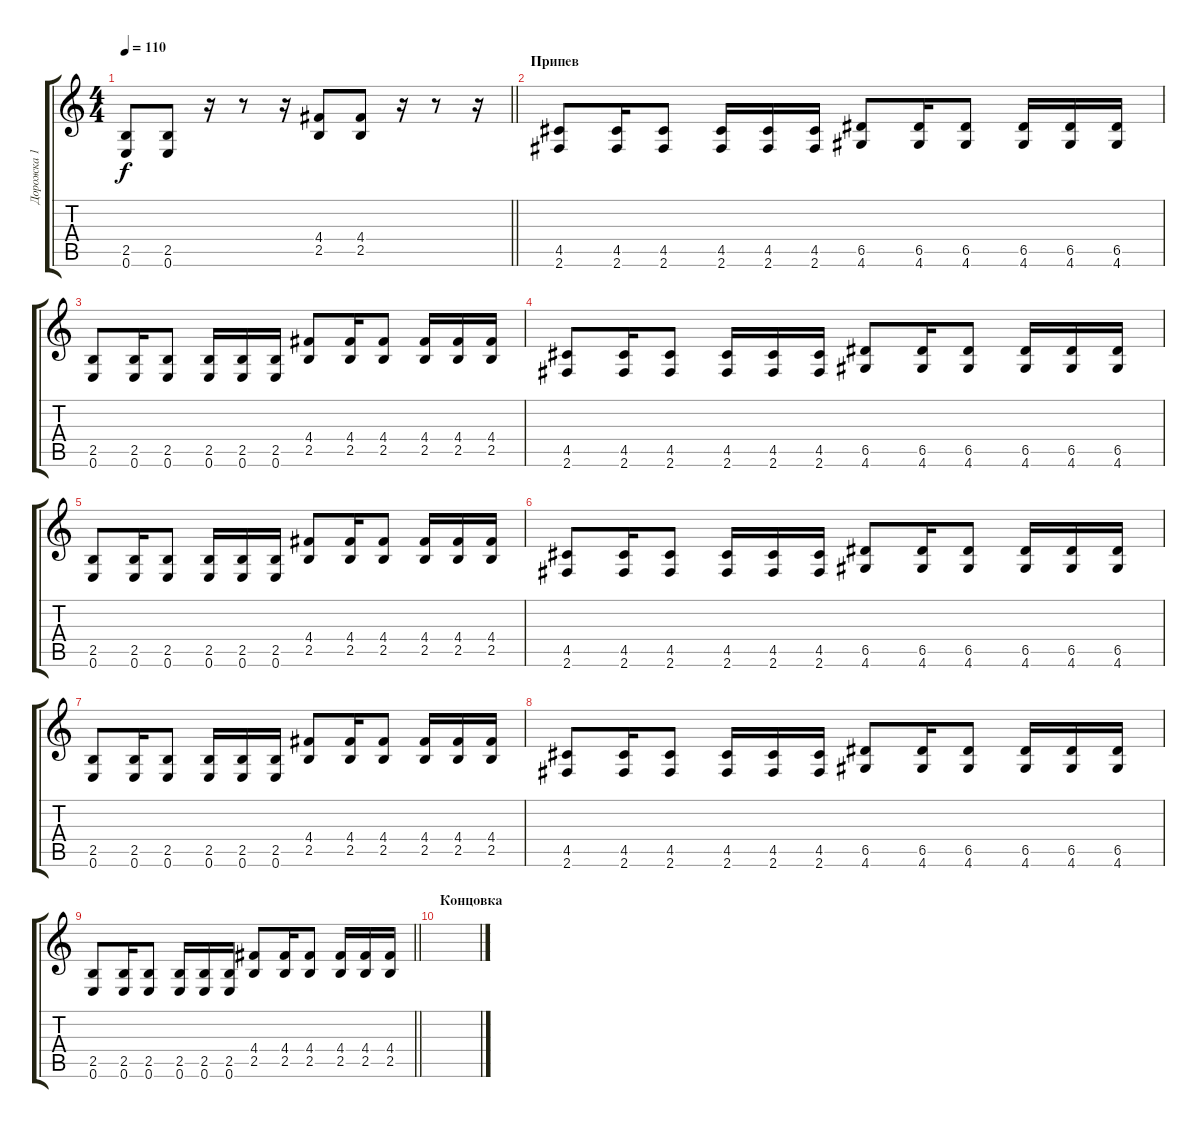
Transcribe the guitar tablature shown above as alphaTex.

\track ("Дорожка 1" "Дорожка 1") {instrument distortionguitar}
\staff {score tabs}
\tuning (E4 B3 G3 D3 A2 E2) {hide}
\ts (4 4)
\tempo 110
\clef g2
\barLineRight lightlight
\ks c
(2.5 0.6).8{dy f} (2.5 0.6).8 r.16 r.8 r.16 (4.4 2.5).8 (4.4 2.5).8 r.16 r.8 r.16 |
\section ("" "Припев")
(4.5 2.6).8 (4.5 2.6).16 (4.5 2.6).8 (4.5 2.6).16 (4.5 2.6).16 (4.5 2.6).16 (6.5 4.6).8 (6.5 4.6).16 (6.5 4.6).8 (6.5 4.6).16 (6.5 4.6).16 (6.5 4.6).16 |
(2.5 0.6).8 (2.5 0.6).16 (2.5 0.6).8 (2.5 0.6).16 (2.5 0.6).16 (2.5 0.6).16 (4.4 2.5).8 (4.4 2.5).16 (4.4 2.5).8 (4.4 2.5).16 (4.4 2.5).16 (4.4 2.5).16 |
(4.5 2.6).8 (4.5 2.6).16 (4.5 2.6).8 (4.5 2.6).16 (4.5 2.6).16 (4.5 2.6).16 (6.5 4.6).8 (6.5 4.6).16 (6.5 4.6).8 (6.5 4.6).16 (6.5 4.6).16 (6.5 4.6).16 |
(2.5 0.6).8 (2.5 0.6).16 (2.5 0.6).8 (2.5 0.6).16 (2.5 0.6).16 (2.5 0.6).16 (4.4 2.5).8 (4.4 2.5).16 (4.4 2.5).8 (4.4 2.5).16 (4.4 2.5).16 (4.4 2.5).16 |
(4.5 2.6).8 (4.5 2.6).16 (4.5 2.6).8 (4.5 2.6).16 (4.5 2.6).16 (4.5 2.6).16 (6.5 4.6).8 (6.5 4.6).16 (6.5 4.6).8 (6.5 4.6).16 (6.5 4.6).16 (6.5 4.6).16 |
(2.5 0.6).8 (2.5 0.6).16 (2.5 0.6).8 (2.5 0.6).16 (2.5 0.6).16 (2.5 0.6).16 (4.4 2.5).8 (4.4 2.5).16 (4.4 2.5).8 (4.4 2.5).16 (4.4 2.5).16 (4.4 2.5).16 |
(4.5 2.6).8 (4.5 2.6).16 (4.5 2.6).8 (4.5 2.6).16 (4.5 2.6).16 (4.5 2.6).16 (6.5 4.6).8 (6.5 4.6).16 (6.5 4.6).8 (6.5 4.6).16 (6.5 4.6).16 (6.5 4.6).16 |
\barLineRight lightlight
(2.5 0.6).8 (2.5 0.6).16 (2.5 0.6).8 (2.5 0.6).16 (2.5 0.6).16 (2.5 0.6).16 (4.4 2.5).8 (4.4 2.5).16 (4.4 2.5).8 (4.4 2.5).16 (4.4 2.5).16 (4.4 2.5).16 |
\section ("" "Концовка")
